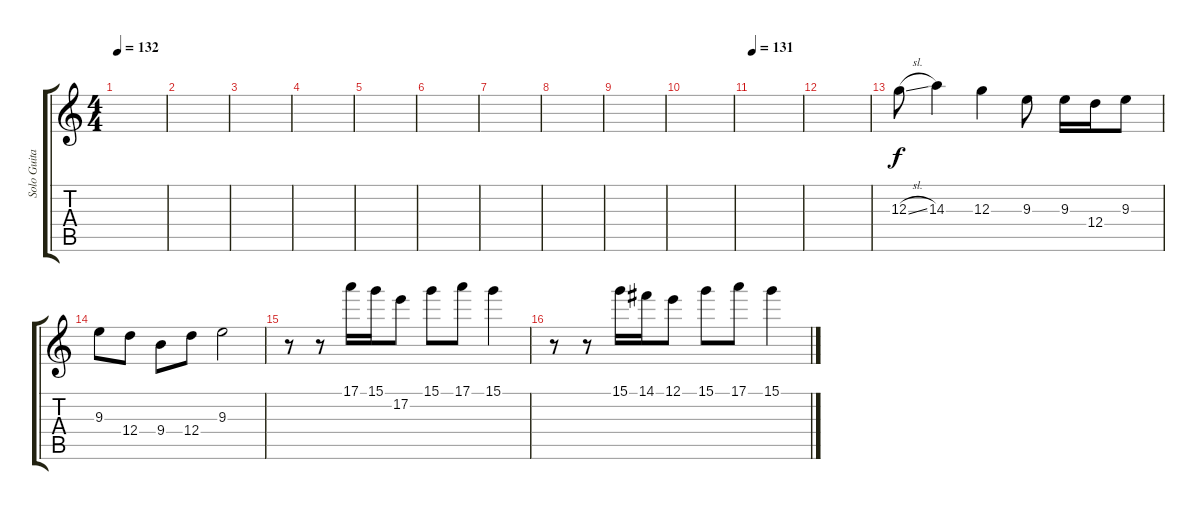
\track ("Solo Guitar" "Solo Guita") {instrument distortionguitar}
\staff {score tabs}
\tuning (E4 B3 G3 D3 A2 E2) {hide}
\ts (4 4)
\tempo 132
\clef g2
\ks c
|
|
|
|
|
|
|
|
|
|
\tempo 131
|
|
12.3{sl}.8 14.3.4 12.3.4 9.3.8 9.3.16 12.4.16 9.3.8 |
9.3.8 12.4.8 9.4.8 12.4.8 9.3.2 |
r.8 r.8 17.1.16 15.1.16 17.2.8 15.1.8 17.1.8 15.1.4 |
r.8 r.8 15.1.16 14.1.16 12.1.8 15.1.8 17.1.8 15.1.4
